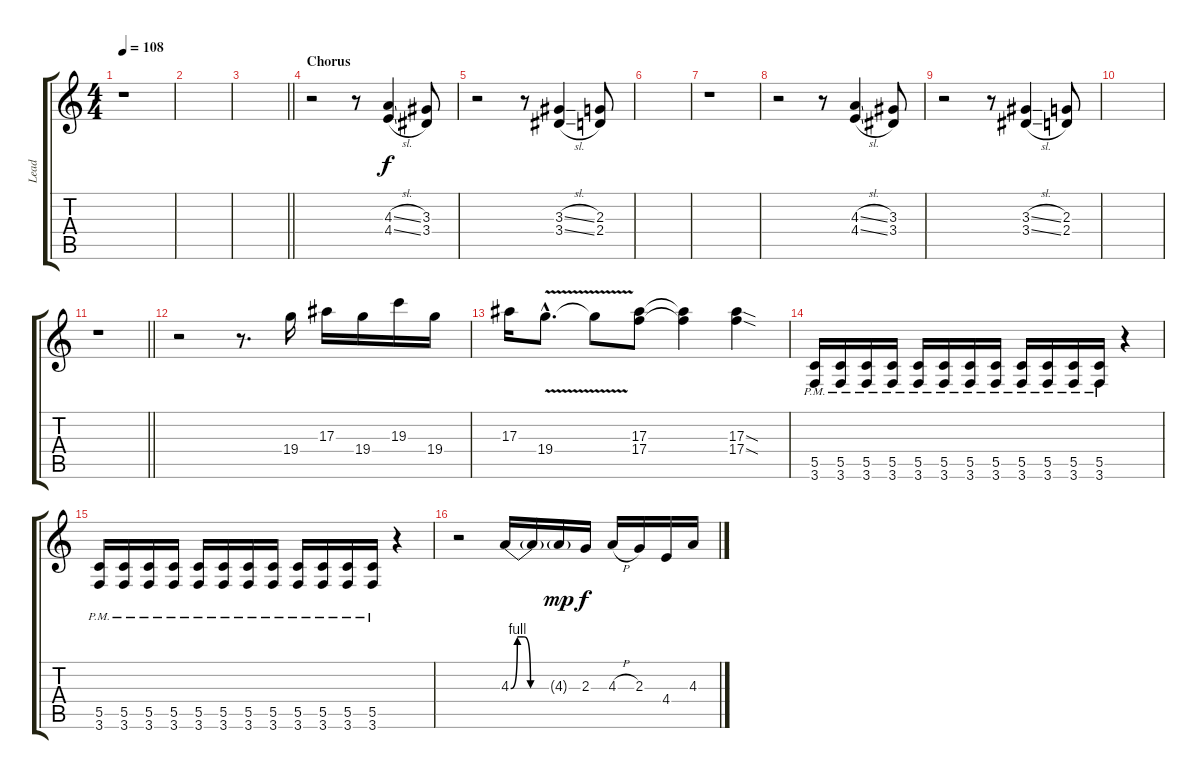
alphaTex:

\track ("Lead" "Lead") {instrument overdrivenguitar}
\staff {score tabs}
\tuning (D4 A3 F3 C3 G2 D2) {hide}
\ts (4 4)
\tempo 108
\clef g2
\ks c
r.1{dy f} |
|
\barLineRight lightlight
|
\section ("" "Chorus")
r.2 r.8 (4.3{sl} 4.4{sl}).4 (3.3 3.4).8 |
r.2 r.8 (3.3{sl} 3.4{sl}).4 (2.3 2.4).8 |
|
r.1 |
r.2 r.8 (4.3{sl} 4.4{sl}).4 (3.3 3.4).8 |
r.2 r.8 (3.3{sl} 3.4{sl}).4 (2.3 2.4).8 |
|
\barLineRight lightlight
r.1 |
r.2 r.8{d} 19.4.16 17.3.16 19.4.16 19.3.16 19.4.16 |
17.3.16 19.4{v hac}.8{d} 19.4{t}.8 (17.3 17.4).8 (17.3{t} 17.4{t}).4 (17.3{sod} 17.4{sod}).4 |
(5.5{pm} 3.6{pm}).16 (5.5{pm} 3.6{pm}).16 (5.5{pm} 3.6{pm}).16 (5.5{pm} 3.6{pm}).16 (5.5{pm} 3.6{pm}).16 (5.5{pm} 3.6{pm}).16 (5.5{pm} 3.6{pm}).16 (5.5{pm} 3.6{pm}).16 (5.5{pm} 3.6{pm}).16 (5.5{pm} 3.6{pm}).16 (5.5{pm} 3.6{pm}).16 (5.5{pm} 3.6{pm}).16 r.4 |
(5.5{pm} 3.6{pm}).16 (5.5{pm} 3.6{pm}).16 (5.5{pm} 3.6{pm}).16 (5.5{pm} 3.6{pm}).16 (5.5{pm} 3.6{pm}).16 (5.5{pm} 3.6{pm}).16 (5.5{pm} 3.6{pm}).16 (5.5{pm} 3.6{pm}).16 (5.5{pm} 3.6{pm}).16 (5.5{pm} 3.6{pm}).16 (5.5{pm} 3.6{pm}).16 (5.5{pm} 3.6{pm}).16 r.4 |
r.2 4.3{be (custom 0 0 10 4 20 4 30 0 60 0)}.16 4.3{t}.16 4.3{g}.16{dy mp} 2.3.16{dy f} 4.3{h}.16 2.3.16 4.4.16 4.3.16
